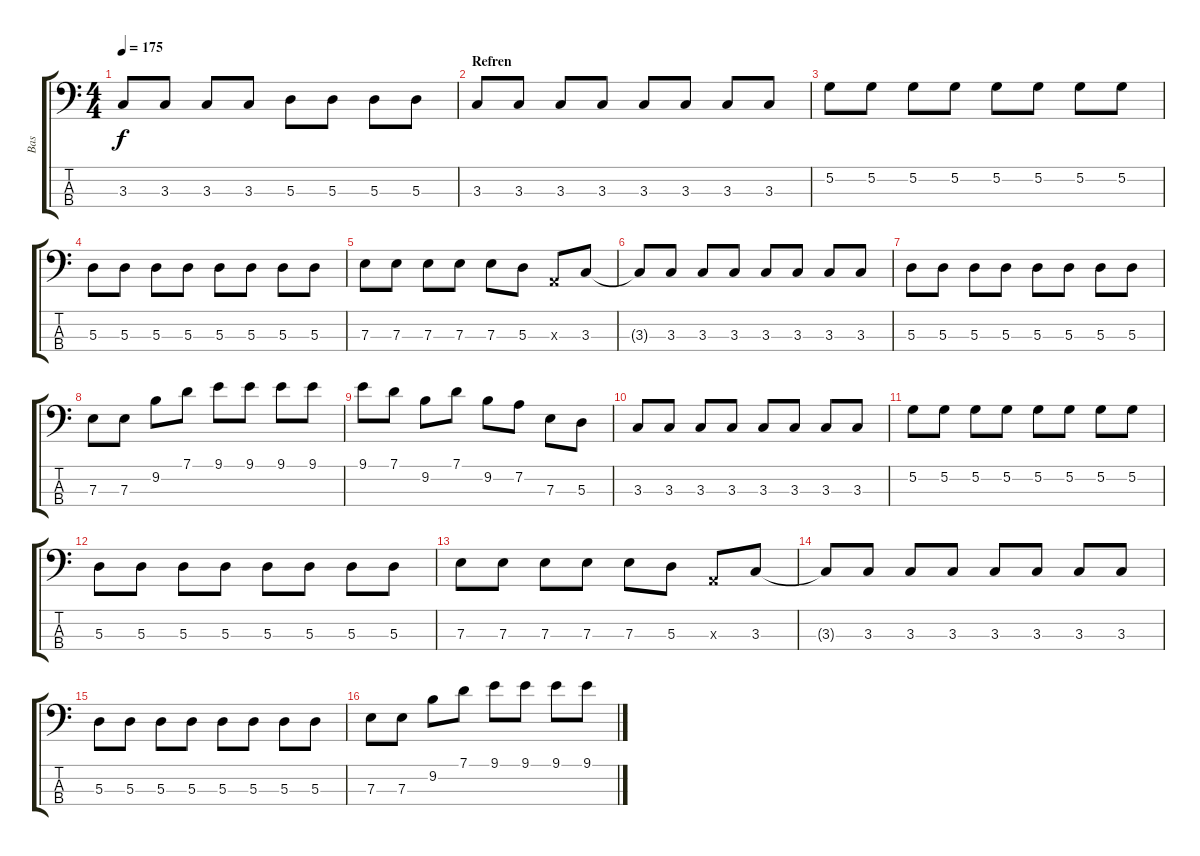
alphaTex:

\track ("Bas" "Bas") {instrument electricbassfinger}
\staff {score tabs}
\tuning (G2 D2 A1 E1) {hide}
\ts (4 4)
\tempo 175
\clef f4
\ks c
3.3.8{dy f} 3.3.8 3.3.8 3.3.8 5.3.8 5.3.8 5.3.8 5.3.8 |
\section ("" "Refren")
3.3.8 3.3.8 3.3.8 3.3.8 3.3.8 3.3.8 3.3.8 3.3.8 |
5.2.8 5.2.8 5.2.8 5.2.8 5.2.8 5.2.8 5.2.8 5.2.8 |
5.3.8 5.3.8 5.3.8 5.3.8 5.3.8 5.3.8 5.3.8 5.3.8 |
7.3.8 7.3.8 7.3.8 7.3.8 7.3.8 5.3.8 0.3{x}.8 3.3.8 |
3.3{t}.8 3.3.8 3.3.8 3.3.8 3.3.8 3.3.8 3.3.8 3.3.8 |
5.3.8 5.3.8 5.3.8 5.3.8 5.3.8 5.3.8 5.3.8 5.3.8 |
7.3.8 7.3.8 9.2.8 7.1.8 9.1.8 9.1.8 9.1.8 9.1.8 |
9.1.8 7.1.8 9.2.8 7.1.8 9.2.8 7.2.8 7.3.8 5.3.8 |
3.3.8 3.3.8 3.3.8 3.3.8 3.3.8 3.3.8 3.3.8 3.3.8 |
5.2.8 5.2.8 5.2.8 5.2.8 5.2.8 5.2.8 5.2.8 5.2.8 |
5.3.8 5.3.8 5.3.8 5.3.8 5.3.8 5.3.8 5.3.8 5.3.8 |
7.3.8 7.3.8 7.3.8 7.3.8 7.3.8 5.3.8 0.3{x}.8 3.3.8 |
3.3{t}.8 3.3.8 3.3.8 3.3.8 3.3.8 3.3.8 3.3.8 3.3.8 |
5.3.8 5.3.8 5.3.8 5.3.8 5.3.8 5.3.8 5.3.8 5.3.8 |
7.3.8 7.3.8 9.2.8 7.1.8 9.1.8 9.1.8 9.1.8 9.1.8
